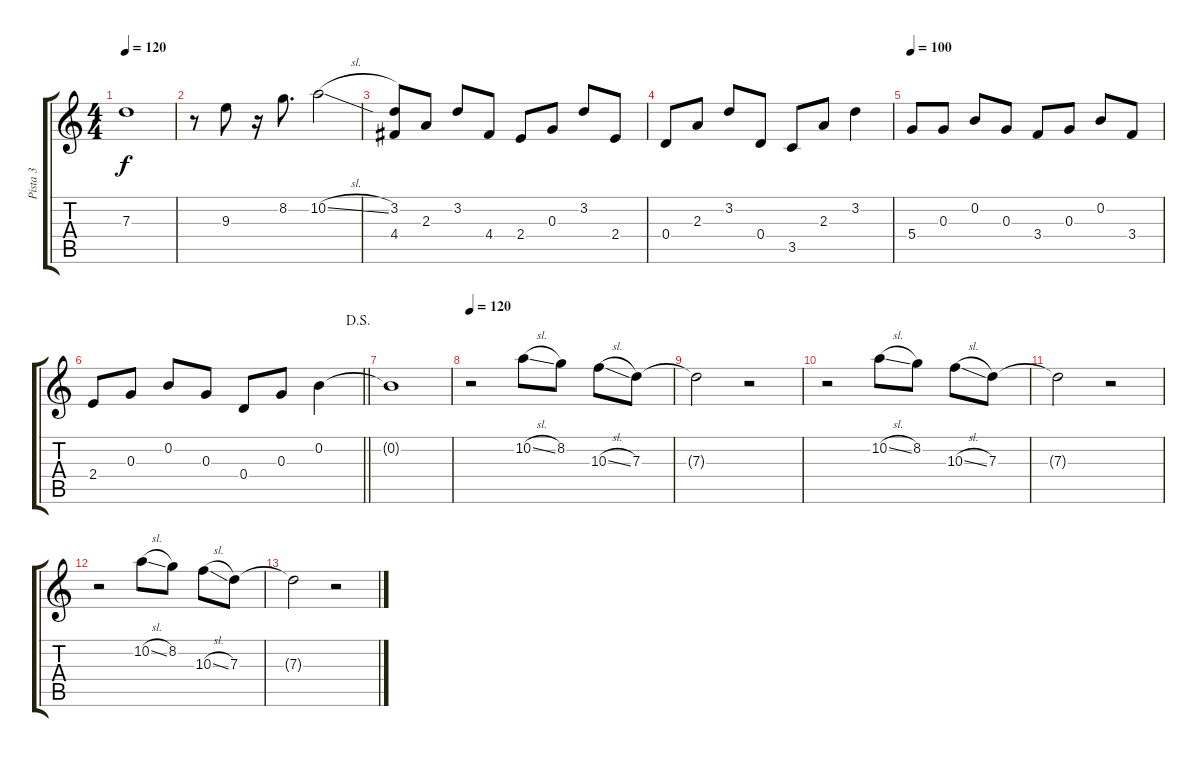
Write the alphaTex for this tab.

\track ("Pista 3" "Pista 3") {instrument overdrivenguitar}
\staff {score tabs}
\tuning (E4 B3 G3 D3 A2 E2) {hide}
\ts (4 4)
\tempo 120
\clef g2
\ks c
7.3{t}.1{dy f} |
r.8 9.3.8 r.16 8.2.8{d} 10.2{sl}.2 |
(3.2 4.4).8{instrument acousticguitarsteel} 2.3.8 3.2.8 4.4.8 2.4.8 0.3.8 3.2.8 2.4.8 |
0.4.8 2.3.8 3.2.8 0.4.8 3.5.8 2.3.8 3.2.4 |
\tempo 100
5.4.8 0.3.8 0.2.8 0.3.8 3.4.8 0.3.8 0.2.8 3.4.8 |
\jump dalsegno
\barLineRight lightlight
2.4.8 0.3.8 0.2.8 0.3.8 0.4.8 0.3.8 0.2.4 |
0.2{t}.1 |
\tempo 120
r.2 10.2{sl}.8{instrument overdrivenguitar} 8.2.8 10.3{sl}.8 7.3.8 |
7.3{t}.2 r.2 |
r.2 10.2{sl}.8 8.2.8 10.3{sl}.8 7.3.8 |
7.3{t}.2 r.2 |
r.2 10.2{sl}.8 8.2.8 10.3{sl}.8 7.3.8 |
7.3{t}.2 r.2
